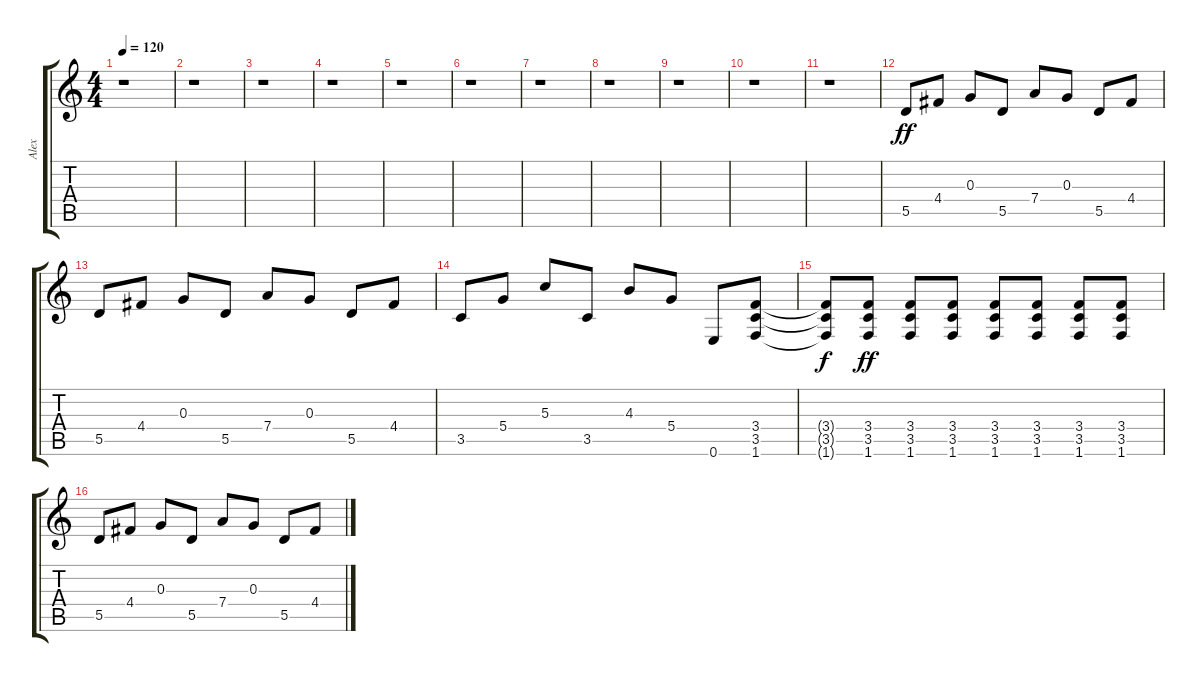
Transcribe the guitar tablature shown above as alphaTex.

\track ("Alex" "Alex") {instrument distortionguitar}
\staff {score tabs}
\tuning (E4 B3 G3 D3 A2 E2) {hide}
\ts (4 4)
\tempo 120
\clef g2
\ks c
r.1{dy ff} |
r.1 |
r.1 |
r.1 |
r.1 |
r.1 |
r.1 |
r.1 |
r.1 |
r.1 |
r.1 |
5.5.8 4.4.8 0.3.8 5.5.8 7.4.8 0.3.8 5.5.8 4.4.8 |
5.5.8 4.4.8 0.3.8 5.5.8 7.4.8 0.3.8 5.5.8 4.4.8 |
3.5.8 5.4.8 5.3.8 3.5.8 4.3.8 5.4.8 0.6.8 (3.4 3.5 1.6).8 |
(3.4{t} 3.5{t} 1.6{t}).8{dy f} (3.4 3.5 1.6).8{dy ff} (3.4 3.5 1.6).8 (3.4 3.5 1.6).8 (3.4 3.5 1.6).8 (3.4 3.5 1.6).8 (3.4 3.5 1.6).8 (3.4 3.5 1.6).8 |
5.5.8 4.4.8 0.3.8 5.5.8 7.4.8 0.3.8 5.5.8 4.4.8
